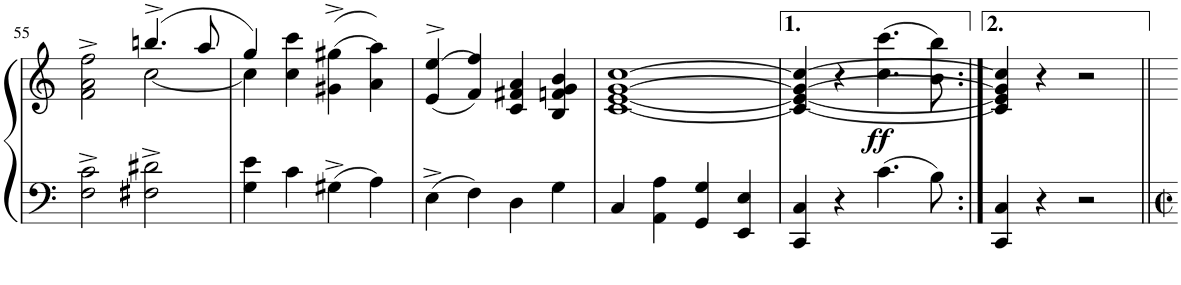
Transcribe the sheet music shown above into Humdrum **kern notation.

**kern	**kern	**dynam
*part1	*part1	*part1
*staff2	*staff1	*staff1/2
*I"Piano	*	*
*I'Pno.	*	*
!!LO:PB:g=z
*clefF4	*clefG2	*
*k[]	*k[]	*
*M2/2	*M2/2	*
*met(c|)	*met(c|)	*
=55	=55	=55
*	*^	*
2F\^ 2c\^	2f\^> 2a\^> 2ff\^>	2ryy	.
2F#X\^ 2d#X\^	(4.bbn^/	[2cc\	.
.	8aa/	.	.
=56	=56	=56	=56
4G\ 4e\	4gg/)	4cc\]	.
4c\	4cc\ 4ccc\	2.ryy	.
4G#X^\	(>(4g#X\^> 4gg#X\^>	.	.
4A\	4a\ 4aa\))	.	.
*	*v	*v	*
=57	=57	=57
4E^\	(>(4e/^> 4ee/^>	.
4F\	4f/ 4ff/))	.
4D\	4c/ 4f#X/ 4a/	.
4G\	4B/ 4fn/ 4g/ 4b/	.
=58	=58	=58
4C/	[1c [1e [1g [1cc	.
4AA\ 4A\	.	.
4GG/ 4G/	.	.
4EE/ 4E/	.	.
=59	=59	=59
4CC/ 4C/	4c/_ 4e/_ 4g/_ 4cc/_	.
4r	4r	.
!	!	!LO:DY:b
4.c\	(4.cc\ 4.ccc\	ff
8B\	8b\ 8bb\)	.
=60:|!	=60:|!	=60:|!
4CC/ 4C/	4c/] 4e/] 4g/] 4cc/]	.
4r	4r	.
2r	2r	.
=||	=||	=||
*-	*-	*-
